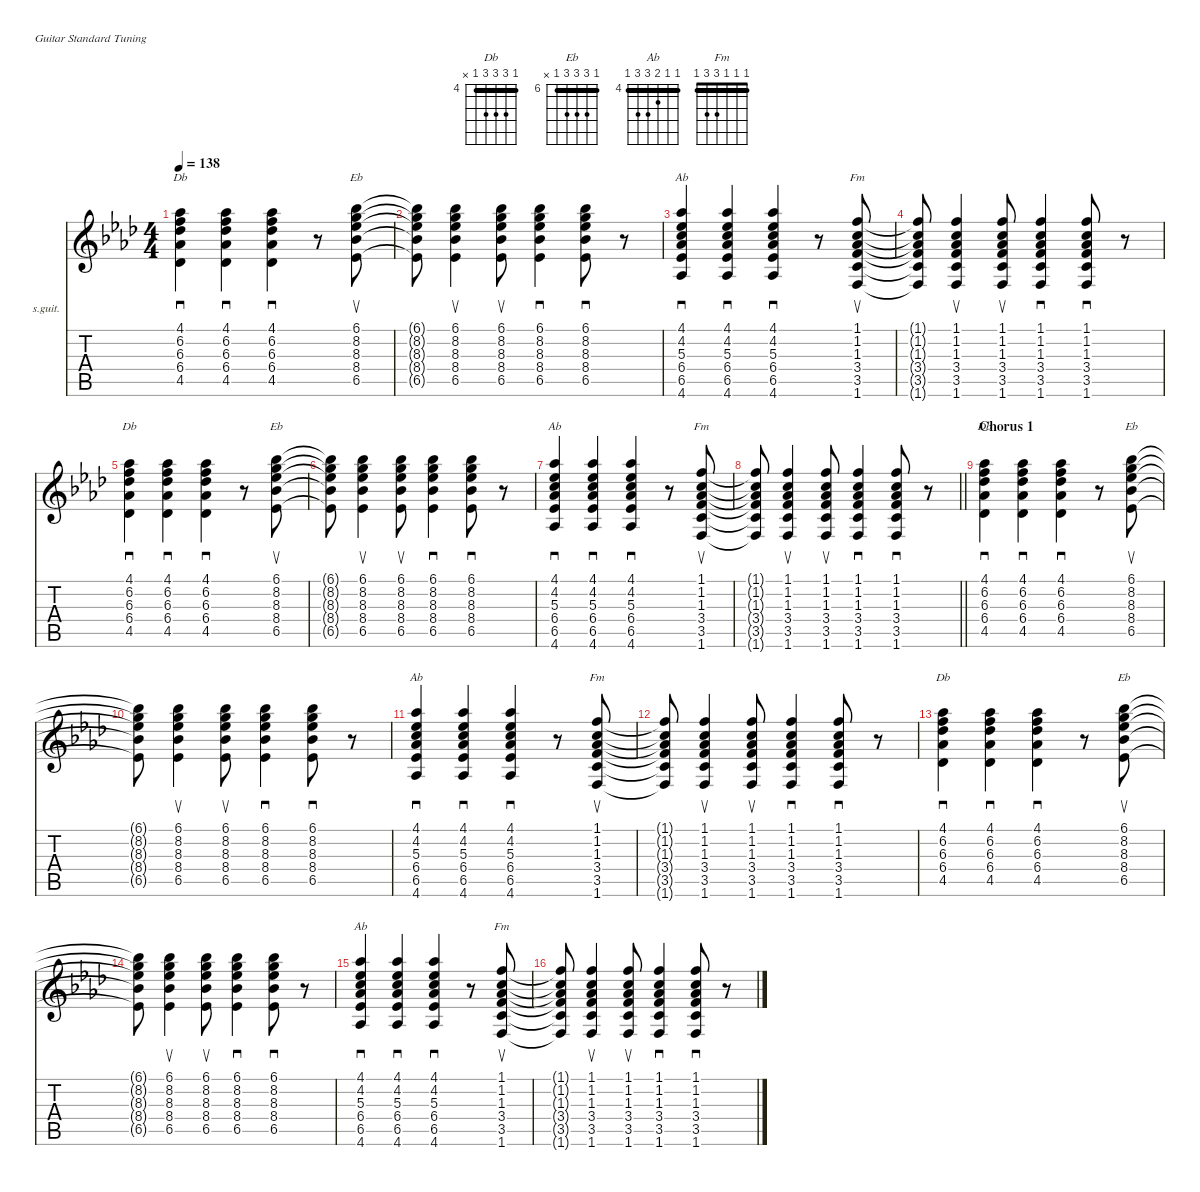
\defaultSystemsLayout 4
\hideDynamics
\bracketExtendMode nobrackets
\firstSystemTrackNameOrientation horizontal
\otherSystemsTrackNameOrientation horizontal
\track ("barre chords 08" "s.guit.") {instrument acousticguitarsteel}
\staff {score tabs}
\tuning (E4 B3 G3 D3 A2 E2)
\chord ("Db" 4 6 6 6 4 x) {firstfret 4 showfingering false barre 4}
\chord ("Eb" 6 8 8 8 6 x) {firstfret 6 showfingering false barre 6}
\chord ("Ab" 4 4 5 6 6 4) {firstfret 4 showfingering false barre (4 4)}
\chord ("Fm" 1 1 1 3 3 1) {showfingering false barre (1 1 1)}
\ts (4 4)
\tempo 138
\clef g2
\ks ab
(4.5{acc b} 6.4{acc b} 6.3{acc b} 6.2{acc forcenatural} 4.1{acc b}).4{sd ch "Db" dy mf beam Down} (4.5{acc b} 6.4{acc b} 6.3{acc b} 6.2{acc forcenatural} 4.1{acc b}).4{sd beam Down} (4.5{acc b} 6.4{acc b} 6.3{acc b} 6.2{acc forcenatural} 4.1{acc b}).4{sd beam Down} r.8{beam Down} (6.5{acc b} 8.4{acc b} 8.3{acc b} 8.2{acc forcenatural} 6.1{acc b}).8{su ch "Eb" beam Down} |
(6.1{t acc b} 8.2{t acc forcenatural} 8.3{t acc b} 8.4{t acc b} 6.5{t acc b}).8{beam Down} (6.5{acc b} 8.4{acc b} 8.3{acc b} 8.2{acc forcenatural} 6.1{acc b}).4{su beam Down} (6.5{acc b} 8.4{acc b} 8.3{acc b} 8.2{acc forcenatural} 6.1{acc b}).8{su beam Down} (6.5{acc b} 8.4{acc b} 8.3{acc b} 8.2{acc forcenatural} 6.1{acc b}).4{sd beam Down} (6.5{acc b} 8.4{acc b} 8.3{acc b} 8.2{acc forcenatural} 6.1{acc b}).8{sd beam Down} r.8{beam Down} |
(6.5{acc b} 6.4{acc b} 5.3{acc forcenatural} 4.2{acc b} 4.1{acc b} 4.6{acc b}).4{sd ch "Ab" beam Up} (6.5{acc b} 6.4{acc b} 5.3{acc forcenatural} 4.2{acc b} 4.1{acc b} 4.6{acc b}).4{sd beam Up} (6.5{acc b} 6.4{acc b} 5.3{acc forcenatural} 4.2{acc b} 4.1{acc b} 4.6{acc b}).4{sd beam Up} r.8{beam Up} (3.5{acc forcenatural} 3.4{acc forcenatural} 1.3{acc b} 1.2{acc forcenatural} 1.1{acc forcenatural} 1.6{acc forcenatural}).8{su ch "Fm" beam Up} |
(1.1{t acc forcenatural} 1.2{t acc forcenatural} 3.4{t acc forcenatural} 3.5{t acc forcenatural} 1.6{t acc forcenatural} 1.3{t acc b}).8{beam Up} (3.5{acc forcenatural} 3.4{acc forcenatural} 1.3{acc b} 1.2{acc forcenatural} 1.1{acc forcenatural} 1.6{acc forcenatural}).4{su beam Up} (3.5{acc forcenatural} 3.4{acc forcenatural} 1.3{acc b} 1.2{acc forcenatural} 1.1{acc forcenatural} 1.6{acc forcenatural}).8{su beam Up} (3.5{acc forcenatural} 3.4{acc forcenatural} 1.3{acc b} 1.2{acc forcenatural} 1.1{acc forcenatural} 1.6{acc forcenatural}).4{sd beam Up} (3.5{acc forcenatural} 3.4{acc forcenatural} 1.3{acc b} 1.2{acc forcenatural} 1.1{acc forcenatural} 1.6{acc forcenatural}).8{sd beam Up} r.8{beam Up} |
(4.5{acc b} 6.4{acc b} 6.3{acc b} 6.2{acc forcenatural} 4.1{acc b}).4{sd ch "Db" beam Down} (4.5{acc b} 6.4{acc b} 6.3{acc b} 6.2{acc forcenatural} 4.1{acc b}).4{sd beam Down} (4.5{acc b} 6.4{acc b} 6.3{acc b} 6.2{acc forcenatural} 4.1{acc b}).4{sd beam Down} r.8{beam Down} (6.5{acc b} 8.4{acc b} 8.3{acc b} 8.2{acc forcenatural} 6.1{acc b}).8{su ch "Eb" beam Down} |
(6.1{t acc b} 8.2{t acc forcenatural} 8.3{t acc b} 8.4{t acc b} 6.5{t acc b}).8{beam Down} (6.5{acc b} 8.4{acc b} 8.3{acc b} 8.2{acc forcenatural} 6.1{acc b}).4{su beam Down} (6.5{acc b} 8.4{acc b} 8.3{acc b} 8.2{acc forcenatural} 6.1{acc b}).8{su beam Down} (6.5{acc b} 8.4{acc b} 8.3{acc b} 8.2{acc forcenatural} 6.1{acc b}).4{sd beam Down} (6.5{acc b} 8.4{acc b} 8.3{acc b} 8.2{acc forcenatural} 6.1{acc b}).8{sd beam Down} r.8{beam Down} |
(6.5{acc b} 6.4{acc b} 5.3{acc forcenatural} 4.2{acc b} 4.1{acc b} 4.6{acc b}).4{sd ch "Ab" beam Up} (6.5{acc b} 6.4{acc b} 5.3{acc forcenatural} 4.2{acc b} 4.1{acc b} 4.6{acc b}).4{sd beam Up} (6.5{acc b} 6.4{acc b} 5.3{acc forcenatural} 4.2{acc b} 4.1{acc b} 4.6{acc b}).4{sd beam Up} r.8{beam Up} (3.5{acc forcenatural} 3.4{acc forcenatural} 1.3{acc b} 1.2{acc forcenatural} 1.1{acc forcenatural} 1.6{acc forcenatural}).8{su ch "Fm" beam Up} |
\barLineRight lightlight
(1.1{t acc forcenatural} 1.2{t acc forcenatural} 3.4{t acc forcenatural} 3.5{t acc forcenatural} 1.6{t acc forcenatural} 1.3{t acc b}).8{beam Up} (3.5{acc forcenatural} 3.4{acc forcenatural} 1.3{acc b} 1.2{acc forcenatural} 1.1{acc forcenatural} 1.6{acc forcenatural}).4{su beam Up} (3.5{acc forcenatural} 3.4{acc forcenatural} 1.3{acc b} 1.2{acc forcenatural} 1.1{acc forcenatural} 1.6{acc forcenatural}).8{su beam Up} (3.5{acc forcenatural} 3.4{acc forcenatural} 1.3{acc b} 1.2{acc forcenatural} 1.1{acc forcenatural} 1.6{acc forcenatural}).4{sd beam Up} (3.5{acc forcenatural} 3.4{acc forcenatural} 1.3{acc b} 1.2{acc forcenatural} 1.1{acc forcenatural} 1.6{acc forcenatural}).8{sd beam Up} r.8{beam Up} |
\section ("" "Chorus 1")
(4.5{acc b} 6.4{acc b} 6.3{acc b} 6.2{acc forcenatural} 4.1{acc b}).4{sd ch "Db" beam Down} (4.5{acc b} 6.4{acc b} 6.3{acc b} 6.2{acc forcenatural} 4.1{acc b}).4{sd beam Down} (4.5{acc b} 6.4{acc b} 6.3{acc b} 6.2{acc forcenatural} 4.1{acc b}).4{sd beam Down} r.8{beam Down} (6.5{acc b} 8.4{acc b} 8.3{acc b} 8.2{acc forcenatural} 6.1{acc b}).8{su ch "Eb" beam Down} |
(6.1{t acc b} 8.2{t acc forcenatural} 8.3{t acc b} 8.4{t acc b} 6.5{t acc b}).8{beam Down} (6.5{acc b} 8.4{acc b} 8.3{acc b} 8.2{acc forcenatural} 6.1{acc b}).4{su beam Down} (6.5{acc b} 8.4{acc b} 8.3{acc b} 8.2{acc forcenatural} 6.1{acc b}).8{su beam Down} (6.5{acc b} 8.4{acc b} 8.3{acc b} 8.2{acc forcenatural} 6.1{acc b}).4{sd beam Down} (6.5{acc b} 8.4{acc b} 8.3{acc b} 8.2{acc forcenatural} 6.1{acc b}).8{sd beam Down} r.8{beam Down} |
(6.5{acc b} 6.4{acc b} 5.3{acc forcenatural} 4.2{acc b} 4.1{acc b} 4.6{acc b}).4{sd ch "Ab" beam Up} (6.5{acc b} 6.4{acc b} 5.3{acc forcenatural} 4.2{acc b} 4.1{acc b} 4.6{acc b}).4{sd beam Up} (6.5{acc b} 6.4{acc b} 5.3{acc forcenatural} 4.2{acc b} 4.1{acc b} 4.6{acc b}).4{sd beam Up} r.8{beam Up} (3.5{acc forcenatural} 3.4{acc forcenatural} 1.3{acc b} 1.2{acc forcenatural} 1.1{acc forcenatural} 1.6{acc forcenatural}).8{su ch "Fm" beam Up} |
(1.1{t acc forcenatural} 1.2{t acc forcenatural} 3.4{t acc forcenatural} 3.5{t acc forcenatural} 1.6{t acc forcenatural} 1.3{t acc b}).8{beam Up} (3.5{acc forcenatural} 3.4{acc forcenatural} 1.3{acc b} 1.2{acc forcenatural} 1.1{acc forcenatural} 1.6{acc forcenatural}).4{su beam Up} (3.5{acc forcenatural} 3.4{acc forcenatural} 1.3{acc b} 1.2{acc forcenatural} 1.1{acc forcenatural} 1.6{acc forcenatural}).8{su beam Up} (3.5{acc forcenatural} 3.4{acc forcenatural} 1.3{acc b} 1.2{acc forcenatural} 1.1{acc forcenatural} 1.6{acc forcenatural}).4{sd beam Up} (3.5{acc forcenatural} 3.4{acc forcenatural} 1.3{acc b} 1.2{acc forcenatural} 1.1{acc forcenatural} 1.6{acc forcenatural}).8{sd beam Up} r.8{beam Up} |
(4.5{acc b} 6.4{acc b} 6.3{acc b} 6.2{acc forcenatural} 4.1{acc b}).4{sd ch "Db" beam Down} (4.5{acc b} 6.4{acc b} 6.3{acc b} 6.2{acc forcenatural} 4.1{acc b}).4{sd beam Down} (4.5{acc b} 6.4{acc b} 6.3{acc b} 6.2{acc forcenatural} 4.1{acc b}).4{sd beam Down} r.8{beam Down} (6.5{acc b} 8.4{acc b} 8.3{acc b} 8.2{acc forcenatural} 6.1{acc b}).8{su ch "Eb" beam Down} |
(6.1{t acc b} 8.2{t acc forcenatural} 8.3{t acc b} 8.4{t acc b} 6.5{t acc b}).8{beam Down} (6.5{acc b} 8.4{acc b} 8.3{acc b} 8.2{acc forcenatural} 6.1{acc b}).4{su beam Down} (6.5{acc b} 8.4{acc b} 8.3{acc b} 8.2{acc forcenatural} 6.1{acc b}).8{su beam Down} (6.5{acc b} 8.4{acc b} 8.3{acc b} 8.2{acc forcenatural} 6.1{acc b}).4{sd beam Down} (6.5{acc b} 8.4{acc b} 8.3{acc b} 8.2{acc forcenatural} 6.1{acc b}).8{sd beam Down} r.8{beam Down} |
(6.5{acc b} 6.4{acc b} 5.3{acc forcenatural} 4.2{acc b} 4.1{acc b} 4.6{acc b}).4{sd ch "Ab" beam Up} (6.5{acc b} 6.4{acc b} 5.3{acc forcenatural} 4.2{acc b} 4.1{acc b} 4.6{acc b}).4{sd beam Up} (6.5{acc b} 6.4{acc b} 5.3{acc forcenatural} 4.2{acc b} 4.1{acc b} 4.6{acc b}).4{sd beam Up} r.8{beam Up} (3.5{acc forcenatural} 3.4{acc forcenatural} 1.3{acc b} 1.2{acc forcenatural} 1.1{acc forcenatural} 1.6{acc forcenatural}).8{su ch "Fm" beam Up} |
(1.1{t acc forcenatural} 1.2{t acc forcenatural} 3.4{t acc forcenatural} 3.5{t acc forcenatural} 1.6{t acc forcenatural} 1.3{t acc b}).8{beam Up} (3.5{acc forcenatural} 3.4{acc forcenatural} 1.3{acc b} 1.2{acc forcenatural} 1.1{acc forcenatural} 1.6{acc forcenatural}).4{su beam Up} (3.5{acc forcenatural} 3.4{acc forcenatural} 1.3{acc b} 1.2{acc forcenatural} 1.1{acc forcenatural} 1.6{acc forcenatural}).8{su beam Up} (3.5{acc forcenatural} 3.4{acc forcenatural} 1.3{acc b} 1.2{acc forcenatural} 1.1{acc forcenatural} 1.6{acc forcenatural}).4{sd beam Up} (3.5{acc forcenatural} 3.4{acc forcenatural} 1.3{acc b} 1.2{acc forcenatural} 1.1{acc forcenatural} 1.6{acc forcenatural}).8{sd beam Up} r.8{beam Up}
